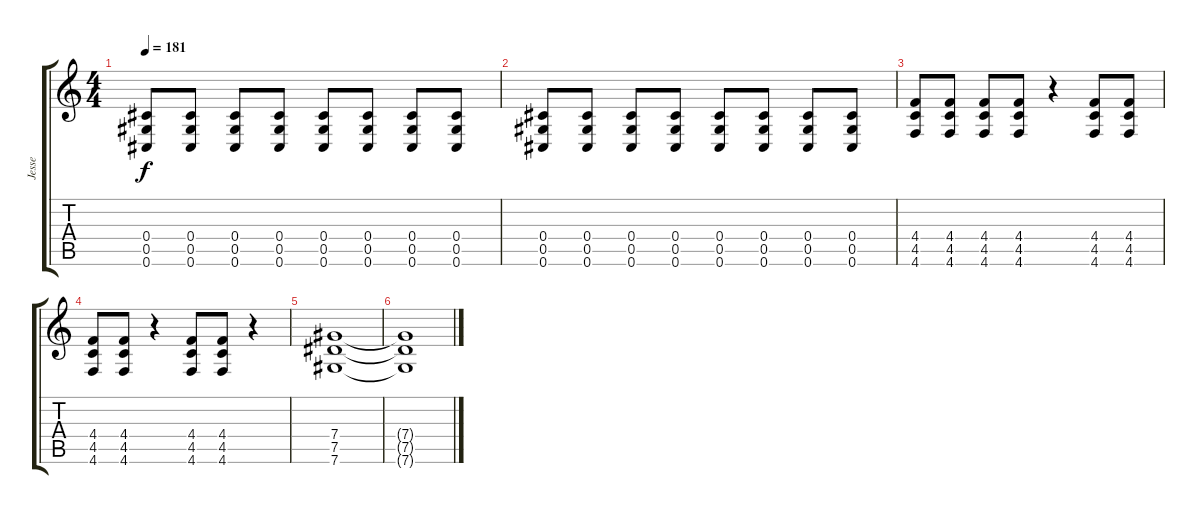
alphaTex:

\track ("Jesse" "Jesse") {instrument distortionguitar}
\staff {score tabs}
\tuning (Eb4 Bb3 Gb3 Db3 Ab2 Db2) {hide}
\ts (4 4)
\tempo 181
\clef g2
\ks c
(0.4 0.5 0.6).8{dy f} (0.4 0.5 0.6).8 (0.4 0.5 0.6).8 (0.4 0.5 0.6).8 (0.4 0.5 0.6).8 (0.4 0.5 0.6).8 (0.4 0.5 0.6).8 (0.4 0.5 0.6).8 |
(0.4 0.5 0.6).8 (0.4 0.5 0.6).8 (0.4 0.5 0.6).8 (0.4 0.5 0.6).8 (0.4 0.5 0.6).8 (0.4 0.5 0.6).8 (0.4 0.5 0.6).8 (0.4 0.5 0.6).8 |
(4.4 4.5 4.6).8 (4.4 4.5 4.6).8 (4.4 4.5 4.6).8 (4.4 4.5 4.6).8 r.4 (4.4 4.5 4.6).8 (4.4 4.5 4.6).8 |
(4.4 4.5 4.6).8 (4.4 4.5 4.6).8 r.4 (4.4 4.5 4.6).8 (4.4 4.5 4.6).8 r.4 |
(7.4 7.5 7.6).1 |
(7.4{t} 7.5{t} 7.6{t}).1
